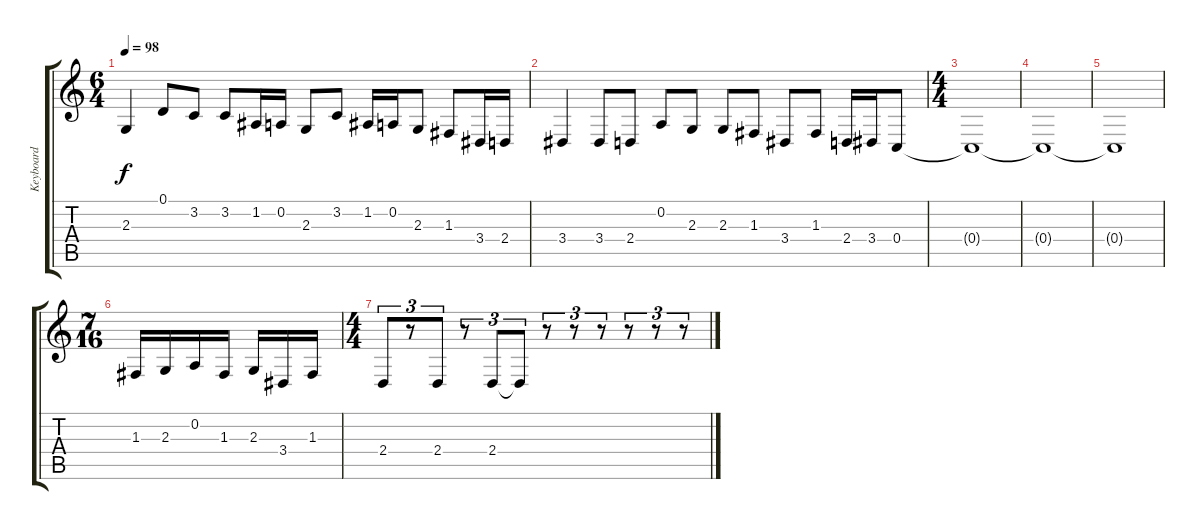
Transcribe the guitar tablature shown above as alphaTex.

\track ("Keyboard" "Keyboard") {instrument stringensemble1}
\staff {score tabs}
\tuning (D4 A3 F3 C3 G2 D2) {hide}
\ts (6 4)
\tempo 98
\clef g2
\ks c
2.3.4{dy f} 0.1.8 3.2.8 3.2.8 1.2.16 0.2.16 2.3.8 3.2.8 1.2.16 0.2.16 2.3.8 1.3.8 3.4.16 2.4.16 |
3.4.4 3.4.8 2.4.8 0.2.8 2.3.8 2.3.8 1.3.8 3.4.8 1.3.8 2.4.16 3.4.16 0.4.8 |
\ts (4 4)
0.4{t}.1 |
0.4{t}.1 |
0.4{t}.1 |
\ts (7 16)
1.3.16 2.3.16 0.2.16 1.3.16 2.3.16 3.4.16 1.3.16 |
\ts (4 4)
2.4.8{tu (3 2)} r.8{tu (3 2)} 2.4.8{tu (3 2)} r.8{tu (3 2)} 2.4.8{tu (3 2)} 2.4{t}.8{tu (3 2)} r.8{tu (3 2)} r.8{tu (3 2)} r.8{tu (3 2)} r.8{tu (3 2)} r.8{tu (3 2)} r.8{tu (3 2)}
